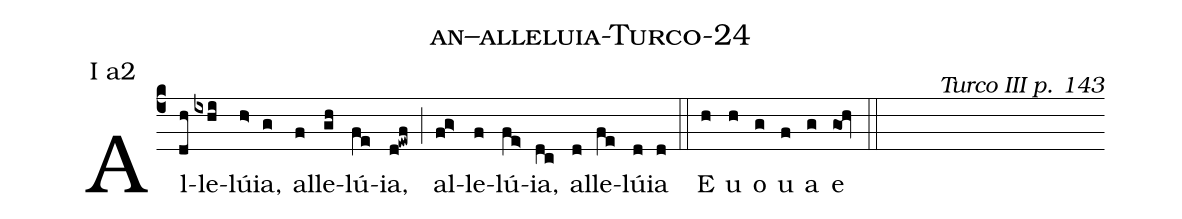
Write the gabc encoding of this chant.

name: an--alleluia-Turco-24 ;
commentary: Turco III p. 143;
annotation: I a2 ;
%%
(c4) Al(dh)le(ixhi)lú(h>)ia,(g) al(f)le(gh)lú(fe)ia,(d!ewf) (;) al(fg>)le(f)lú(fe>)ia,(dc) al(d)le(fe)lú(d)ia(d) (::) E(h) u(h) o(g) u(f) a(g) e(gOh) (::)
